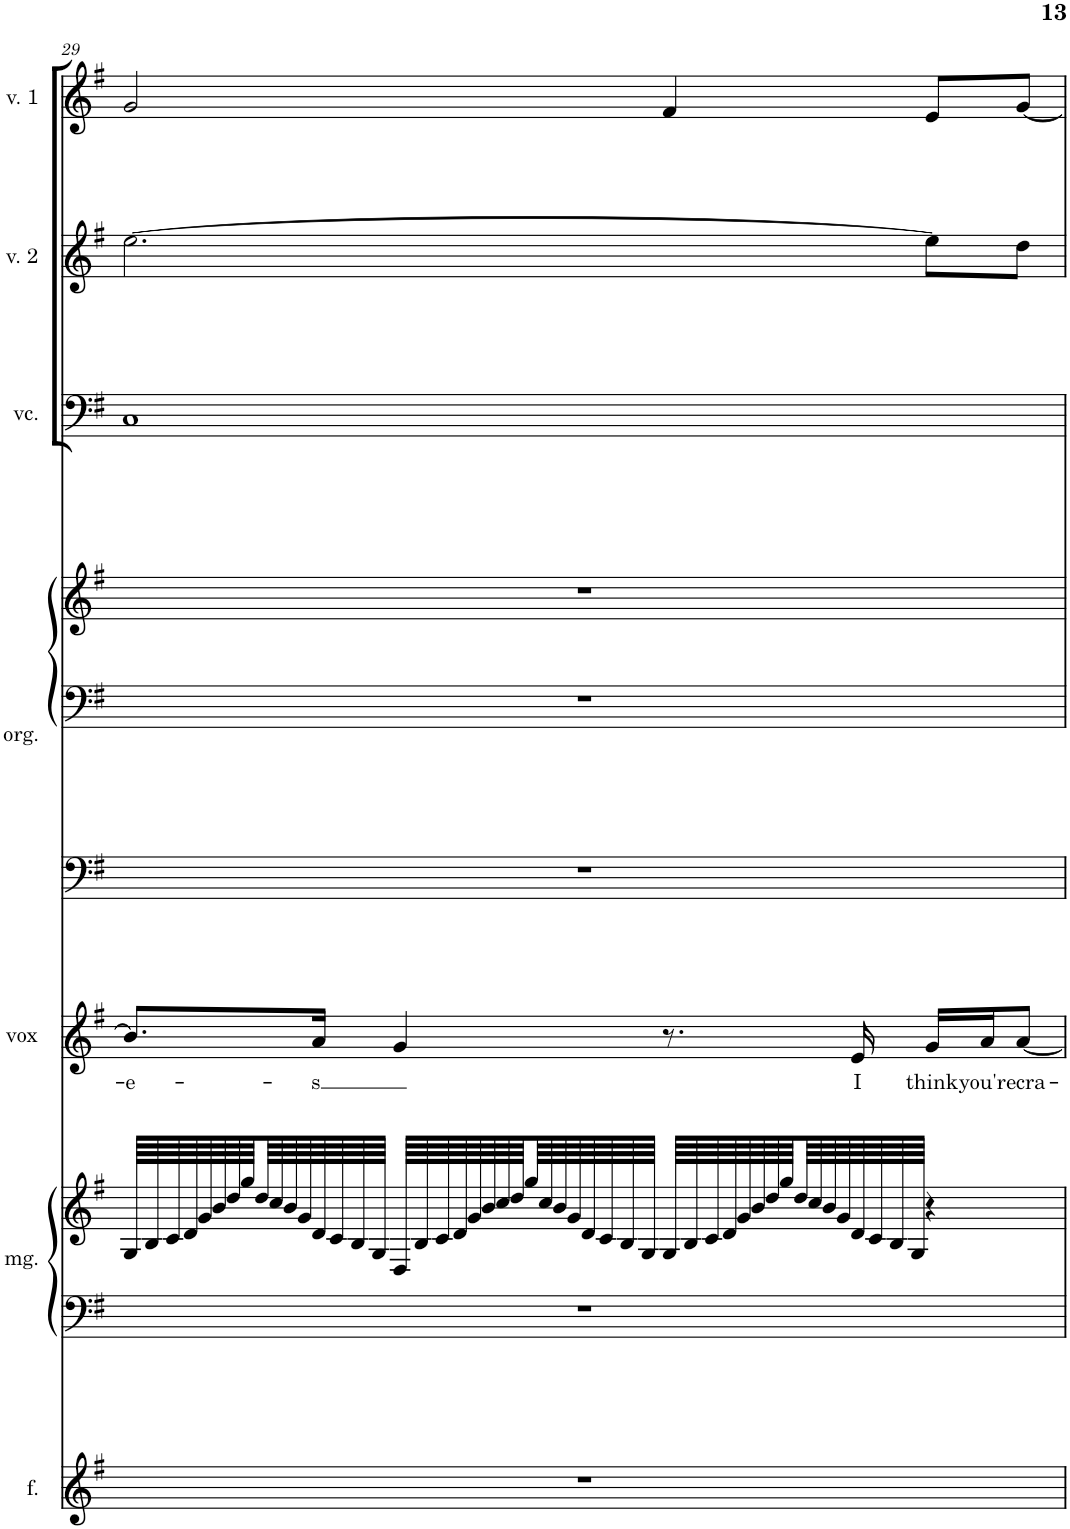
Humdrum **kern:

**kern	**kern	**kern	**kern	**text	**kern	**kern	**kern	**kern	**kern	**kern
*part7	*part6	*part6	*part5	*part5	*part4	*part4	*part4	*part3	*part2	*part1
*staff10	*staff9	*staff8	*staff7	*staff7	*staff6	*staff5	*staff4	*staff3	*staff2	*staff1
*I"flicorno	*I"moog	*	*I"voce	*	*I"organo	*	*	*I"violoncello	*I"violino 2	*I"violino 1
*I'f.	*I'mg.	*	*	*	*I'org.	*	*	*I'vc.	*I'v. 2	*I'v. 1
!!LO:PB:g=z
*clefG2	*clefF4	*clefG2	*clefG2	*	*clefF4	*clefF4	*clefG2	*clefF4	*clefG2	*clefG2
*Trd1c2	*	*	*	*	*	*	*	*	*	*
*k[f#]	*k[f#]	*k[f#]	*k[f#]	*	*k[f#]	*k[f#]	*k[f#]	*k[f#]	*k[f#]	*k[f#]
*M4/4	*M4/4	*M4/4	*M4/4	*	*M4/4	*M4/4	*M4/4	*M4/4	*M4/4	*M4/4
=29	=29	=29	=29	=29	=29	=29	=29	=29	=29	=29
!	!	!	!	!LO:LY:b	!	!	!	!	!	!
1r	1r	64G/LLLL	8.b/L]	-e-	1r	1r	1r	1C	[2.ee\	2g/
.	.	64B/	.	.	.	.	.	.	.	.
.	.	64c/	.	.	.	.	.	.	.	.
.	.	64d/	.	.	.	.	.	.	.	.
.	.	64g/	.	.	.	.	.	.	.	.
.	.	64b/	.	.	.	.	.	.	.	.
.	.	64dd/	.	.	.	.	.	.	.	.
.	.	64gg/	.	.	.	.	.	.	.	.
.	.	64dd/	.	.	.	.	.	.	.	.
.	.	64cc/	.	.	.	.	.	.	.	.
.	.	64b/	.	.	.	.	.	.	.	.
.	.	64g/	.	.	.	.	.	.	.	.
!	!	!	!	!LO:LY:b	!	!	!	!	!	!
.	.	64d/	16a/Jk	-s	.	.	.	.	.	.
.	.	64c/	.	.	.	.	.	.	.	.
.	.	64B/	.	.	.	.	.	.	.	.
.	.	64G/JJJJ	.	.	.	.	.	.	.	.
.	.	64D/LLLL	4g/	.	.	.	.	.	.	.
.	.	64B/	.	.	.	.	.	.	.	.
.	.	64c/	.	.	.	.	.	.	.	.
.	.	64d/	.	.	.	.	.	.	.	.
.	.	64g/	.	.	.	.	.	.	.	.
.	.	64b/	.	.	.	.	.	.	.	.
.	.	64cc/	.	.	.	.	.	.	.	.
.	.	64dd/	.	.	.	.	.	.	.	.
.	.	64gg/	.	.	.	.	.	.	.	.
.	.	64cc/	.	.	.	.	.	.	.	.
.	.	64b/	.	.	.	.	.	.	.	.
.	.	64g/	.	.	.	.	.	.	.	.
.	.	64d/	.	.	.	.	.	.	.	.
.	.	64c/	.	.	.	.	.	.	.	.
.	.	64B/	.	.	.	.	.	.	.	.
.	.	64G/JJJJ	.	.	.	.	.	.	.	.
.	.	64G/LLLL	8.r	.	.	.	.	.	.	4f#/
.	.	64B/	.	.	.	.	.	.	.	.
.	.	64c/	.	.	.	.	.	.	.	.
.	.	64d/	.	.	.	.	.	.	.	.
.	.	64g/	.	.	.	.	.	.	.	.
.	.	64b/	.	.	.	.	.	.	.	.
.	.	64dd/	.	.	.	.	.	.	.	.
.	.	64gg/	.	.	.	.	.	.	.	.
.	.	64dd/	.	.	.	.	.	.	.	.
.	.	64cc/	.	.	.	.	.	.	.	.
.	.	64b/	.	.	.	.	.	.	.	.
.	.	64g/	.	.	.	.	.	.	.	.
!	!	!	!	!LO:LY:b	!	!	!	!	!	!
.	.	64d/	16e/	I	.	.	.	.	.	.
.	.	64c/	.	.	.	.	.	.	.	.
.	.	64B/	.	.	.	.	.	.	.	.
.	.	64G/JJJJ	.	.	.	.	.	.	.	.
!	!	!	!	!LO:LY:b	!	!	!	!	!	!
.	.	4r	16g/LL	think	.	.	.	.	8ee\L]	8e/L
!	!	!	!	!LO:LY:b	!	!	!	!	!	!
.	.	.	16a/J	you're	.	.	.	.	.	.
!	!	!	!	!LO:LY:b	!	!	!	!	!	!
.	.	.	[8a/J	cra-	.	.	.	.	8dd\J	[8g/J
=	=	=	=	=	=	=	=	=	=	=
*-	*-	*-	*-	*-	*-	*-	*-	*-	*-	*-
